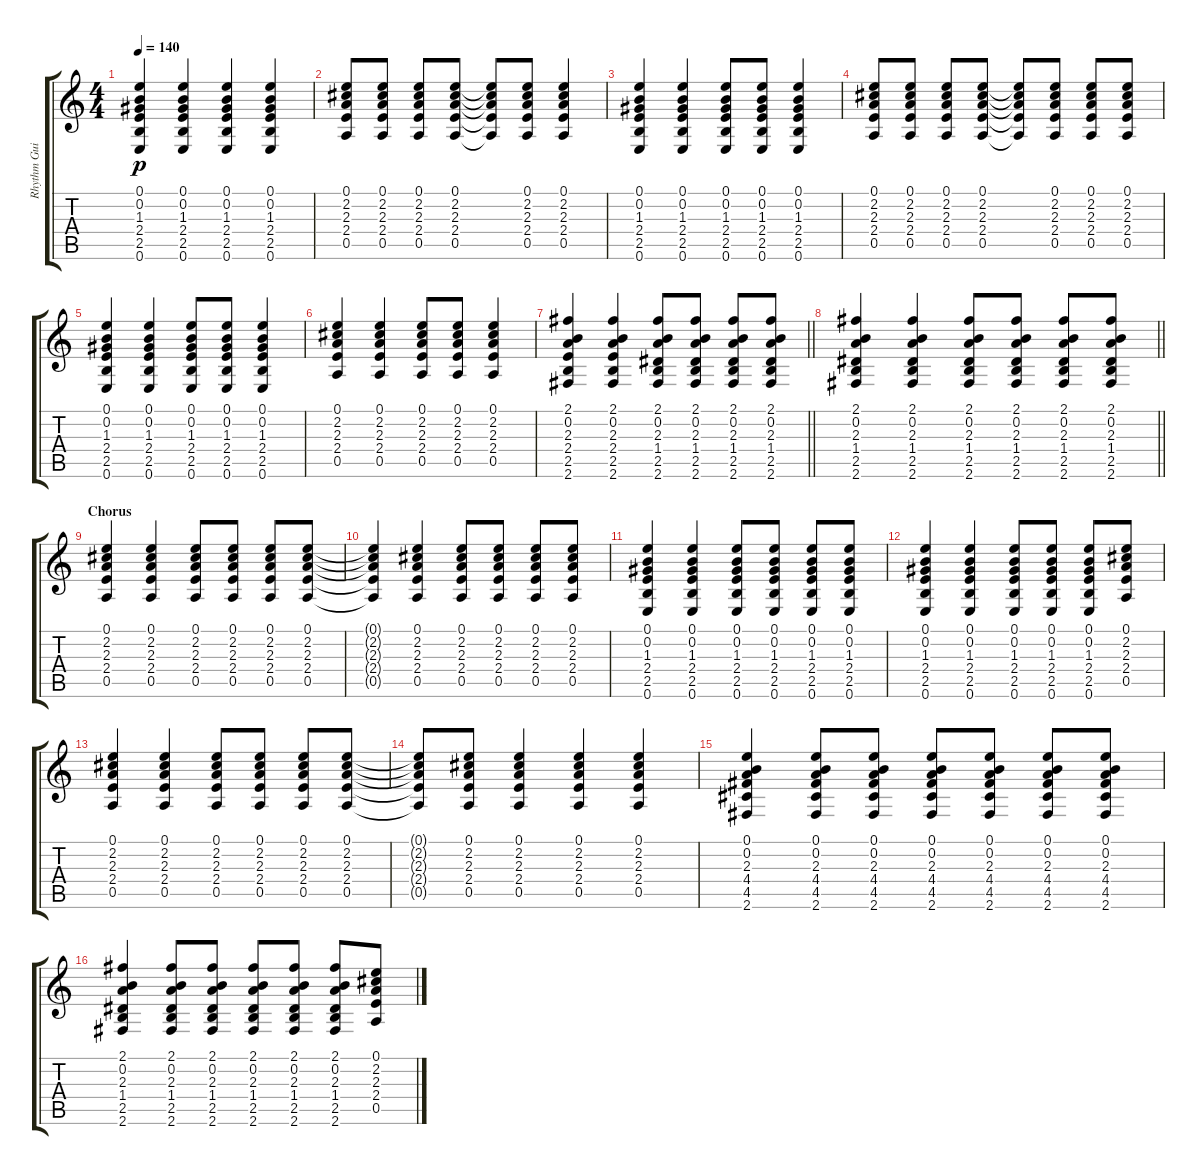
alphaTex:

\track ("Rhythm Guitar" "Rhythm Gui") {instrument acousticguitarsteel}
\staff {score tabs}
\tuning (E4 B3 G3 D3 A2 E2) {hide}
\ts (4 4)
\tempo 140
\clef g2
\ks c
(0.1 0.2 1.3 2.4 2.5 0.6).4{dy p} (0.1 0.2 1.3 2.4 2.5 0.6).4 (0.1 0.2 1.3 2.4 2.5 0.6).4 (0.1 0.2 1.3 2.4 2.5 0.6).4 |
(0.1 2.2 2.3 2.4 0.5).8 (0.1 2.2 2.3 2.4 0.5).8 (0.1 2.2 2.3 2.4 0.5).8 (0.1 2.2 2.3 2.4 0.5).8 (0.1{t} 2.2{t} 2.3{t} 2.4{t} 0.5{t}).8 (0.1 2.2 2.3 2.4 0.5).8 (0.1 2.2 2.3 2.4 0.5).4 |
(0.1 0.2 1.3 2.4 2.5 0.6).4 (0.1 0.2 1.3 2.4 2.5 0.6).4 (0.1 0.2 1.3 2.4 2.5 0.6).8 (0.1 0.2 1.3 2.4 2.5 0.6).8 (0.1 0.2 1.3 2.4 2.5 0.6).4 |
(0.1 2.2 2.3 2.4 0.5).8 (0.1 2.2 2.3 2.4 0.5).8 (0.1 2.2 2.3 2.4 0.5).8 (0.1 2.2 2.3 2.4 0.5).8 (0.1{t} 2.2{t} 2.3{t} 2.4{t} 0.5{t}).8 (0.1 2.2 2.3 2.4 0.5).8 (0.1 2.2 2.3 2.4 0.5).8 (0.1 2.2 2.3 2.4 0.5).8 |
(0.1 0.2 1.3 2.4 2.5 0.6).4 (0.1 0.2 1.3 2.4 2.5 0.6).4 (0.1 0.2 1.3 2.4 2.5 0.6).8 (0.1 0.2 1.3 2.4 2.5 0.6).8 (0.1 0.2 1.3 2.4 2.5 0.6).4 |
(0.1 2.2 2.3 2.4 0.5).4 (0.1 2.2 2.3 2.4 0.5).4 (0.1 2.2 2.3 2.4 0.5).8 (0.1 2.2 2.3 2.4 0.5).8 (0.1 2.2 2.3 2.4 0.5).4 |
\barLineRight lightlight
(2.1 0.2 2.3 2.4 2.5 2.6).4 (2.1 0.2 2.3 2.4 2.5 2.6).4 (2.1 0.2 2.3 1.4 2.5 2.6).8 (2.1 0.2 2.3 1.4 2.5 2.6).8 (2.1 0.2 2.3 1.4 2.5 2.6).8 (2.1 0.2 2.3 1.4 2.5 2.6).8 |
\section ("" "")
\barLineRight lightlight
(2.1 0.2 2.3 1.4 2.5 2.6).4 (2.1 0.2 2.3 1.4 2.5 2.6).4 (2.1 0.2 2.3 1.4 2.5 2.6).8 (2.1 0.2 2.3 1.4 2.5 2.6).8 (2.1 0.2 2.3 1.4 2.5 2.6).8 (2.1 0.2 2.3 1.4 2.5 2.6).8 |
\section ("" "Chorus")
(0.1 2.2 2.3 2.4 0.5).4 (0.1 2.2 2.3 2.4 0.5).4 (0.1 2.2 2.3 2.4 0.5).8 (0.1 2.2 2.3 2.4 0.5).8 (0.1 2.2 2.3 2.4 0.5).8 (0.1 2.2 2.3 2.4 0.5).8 |
(0.1{t} 2.2{t} 2.3{t} 2.4{t} 0.5{t}).4 (0.1 2.2 2.3 2.4 0.5).4 (0.1 2.2 2.3 2.4 0.5).8 (0.1 2.2 2.3 2.4 0.5).8 (0.1 2.2 2.3 2.4 0.5).8 (0.1 2.2 2.3 2.4 0.5).8 |
(0.1 0.2 1.3 2.4 2.5 0.6).4 (0.1 0.2 1.3 2.4 2.5 0.6).4 (0.1 0.2 1.3 2.4 2.5 0.6).8 (0.1 0.2 1.3 2.4 2.5 0.6).8 (0.1 0.2 1.3 2.4 2.5 0.6).8 (0.1 0.2 1.3 2.4 2.5 0.6).8 |
(0.1 0.2 1.3 2.4 2.5 0.6).4 (0.1 0.2 1.3 2.4 2.5 0.6).4 (0.1 0.2 1.3 2.4 2.5 0.6).8 (0.1 0.2 1.3 2.4 2.5 0.6).8 (0.1 0.2 1.3 2.4 2.5 0.6).8 (0.1 2.2 2.3 2.4 0.5).8 |
(0.1 2.2 2.3 2.4 0.5).4 (0.1 2.2 2.3 2.4 0.5).4 (0.1 2.2 2.3 2.4 0.5).8 (0.1 2.2 2.3 2.4 0.5).8 (0.1 2.2 2.3 2.4 0.5).8 (0.1 2.2 2.3 2.4 0.5).8 |
(0.1{t} 2.2{t} 2.3{t} 2.4{t} 0.5{t}).8 (0.1 2.2 2.3 2.4 0.5).8 (0.1 2.2 2.3 2.4 0.5).4 (0.1 2.2 2.3 2.4 0.5).4 (0.1 2.2 2.3 2.4 0.5).4 |
(0.1 0.2 2.3 4.4 4.5 2.6).4 (0.1 0.2 2.3 4.4 4.5 2.6).8 (0.1 0.2 2.3 4.4 4.5 2.6).8 (0.1 0.2 2.3 4.4 4.5 2.6).8 (0.1 0.2 2.3 4.4 4.5 2.6).8 (0.1 0.2 2.3 4.4 4.5 2.6).8 (0.1 0.2 2.3 4.4 4.5 2.6).8 |
(2.1 0.2 2.3 1.4 2.5 2.6).4 (2.1 0.2 2.3 1.4 2.5 2.6).8 (2.1 0.2 2.3 1.4 2.5 2.6).8 (2.1 0.2 2.3 1.4 2.5 2.6).8 (2.1 0.2 2.3 1.4 2.5 2.6).8 (2.1 0.2 2.3 1.4 2.5 2.6).8 (0.1 2.2 2.3 2.4 0.5).8
